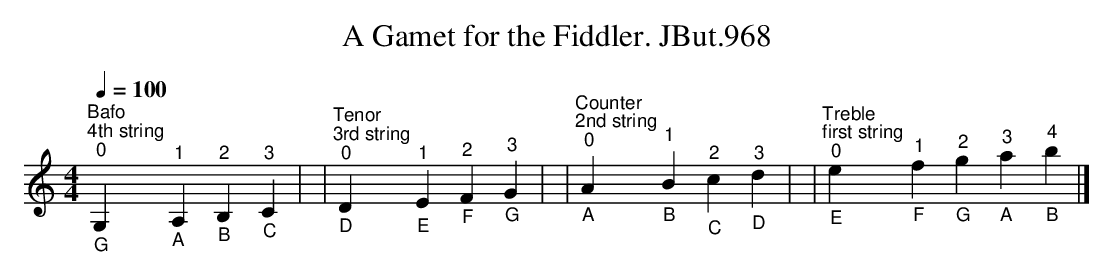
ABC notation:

X:1
T:Gamet for the Fiddler. JBut.968, A
M:4/4
L:1/4
Q:1/4=100
K:None
"^Bafo""^4th string""^0""_G"G,"^1""_A"A,"^2""_B"B,"^3""_C"C|\
|"^Tenor""^3rd string""^0""_D"D "^1""_E"E "^2""_F"F "^3""_G"G|\
| "^Counter""^2nd string""^0""_A"A "^1""_B"B "^2""_C"c "^3""_D"d|\
| "^Treble""^first string""^0""_E"e "^1""_F"f "^2""_G"g "^3""_A"a "^4""_B"b |]
